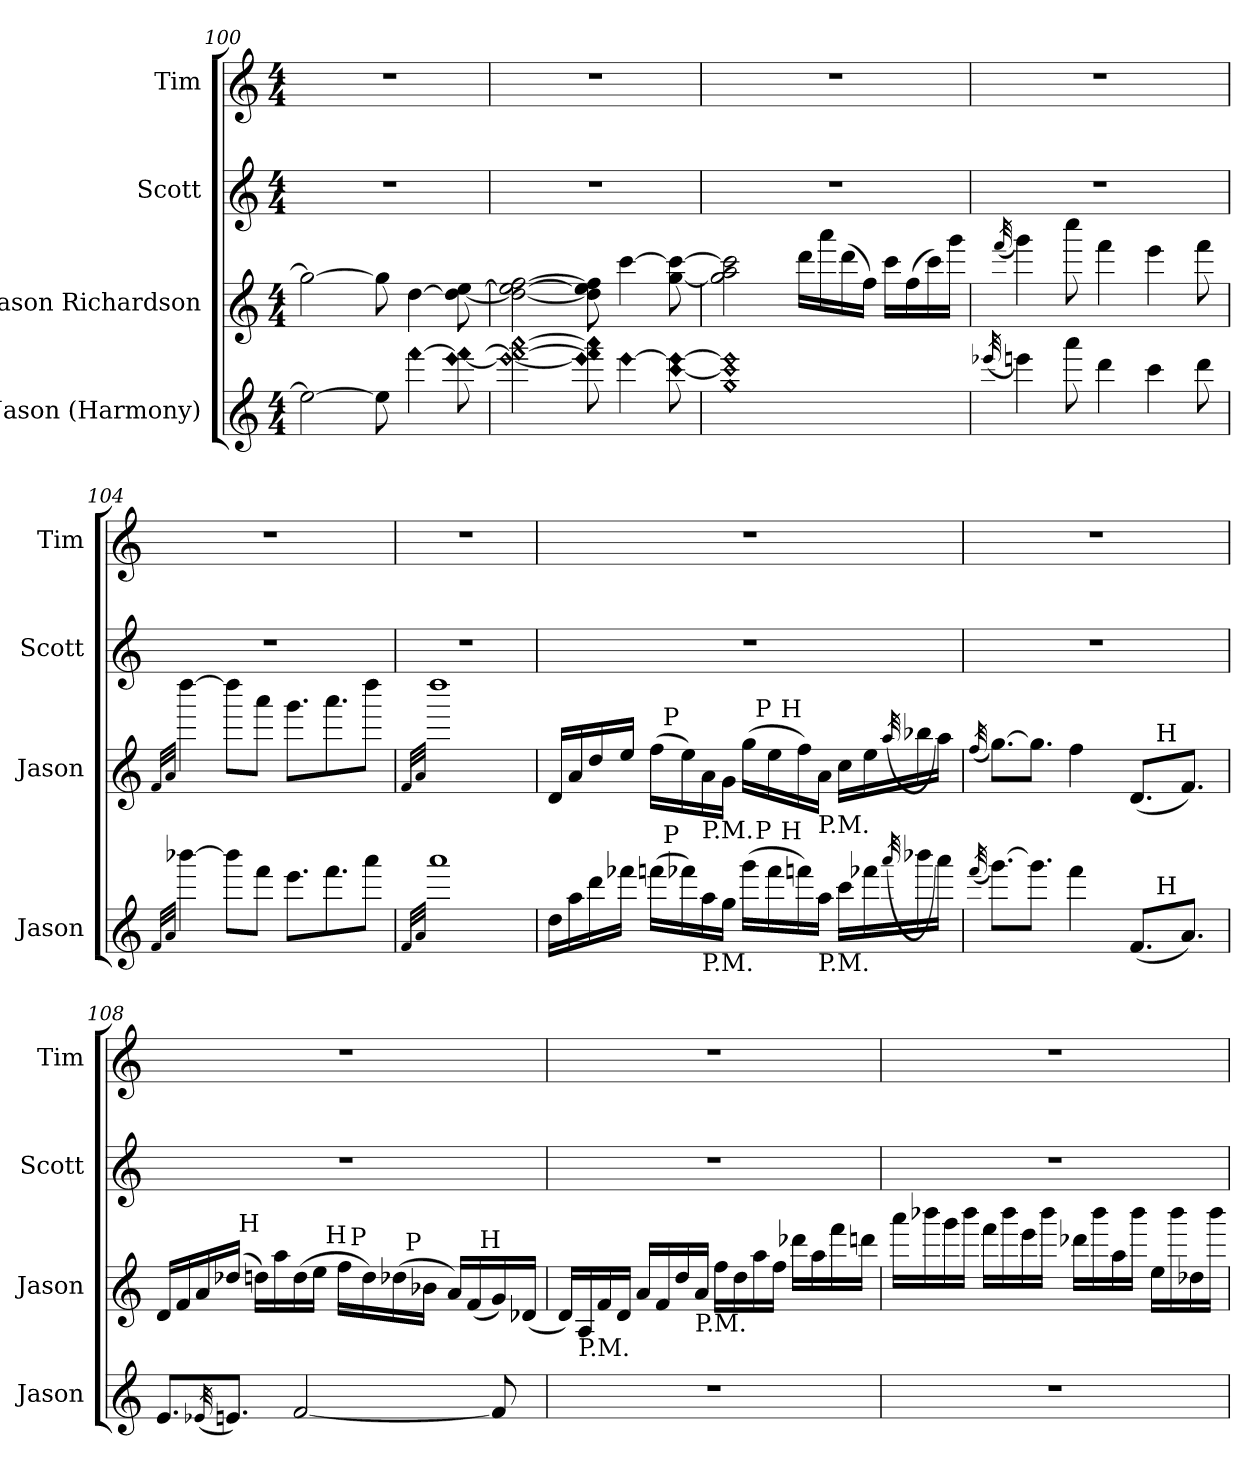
**kern	**kern	**kern	**kern
*part4	*part3	*part2	*part1
*staff4	*staff3	*staff2	*staff1
*I"Jason (Harmony)	*I"Jason Richardson	*I"Scott	*I"Tim
*I'Jason	*I'Jason	*I'Scott	*I'Tim
!!LO:PB:g=z
*clefG2	*clefG2	*clefG2	*clefG2
*ITrd7c12	*ITrd7c12	*ITrd7c12	*ITrd7c12
*k[]	*k[]	*k[]	*k[]
*C:	*C:	*C:	*C:
*M4/4	*M4/4	*M4/4	*M4/4
=100	=100	=100	=100
2e\_	2g\_	1r	1r
8e\]	8g\]	.	.
!LO:N:head=diamond	!	!	!
[4ff\	[4d\	.	.
!LO:N:n=1:head=diamond	!	!	!
!LO:N:n=2:head=diamond	!	!	!
[8ee\ 8ff\_	8d\_ [8e\	.	.
=101	=101	=101	=101
!LO:N:n=1:head=diamond	!	!	!
!LO:N:n=2:head=diamond	!	!	!
!LO:N:n=3:head=diamond	!	!	!
2ee\_ 2ff\_ [2aa\	2d\_ 2e\_ [2f\	1r	1r
!LO:N:n=1:head=diamond	!	!	!
!LO:N:n=2:head=diamond	!	!	!
!LO:N:n=3:head=diamond	!	!	!
8ee\] 8ff\] 8aa\]	8d\] 8e\] 8f\]	.	.
!LO:N:head=diamond	!	!	!
[4ee\	[4cc\	.	.
!LO:N:n=1:head=diamond	!	!	!
!LO:N:n=2:head=diamond	!	!	!
[8cc\ 8ee\_	[8g\ 8cc\_	.	.
=102	=102	=102	=102
!LO:N:n=1:head=diamond	!	!	!
!LO:N:n=2:head=diamond	!	!	!
!LO:N:n=3:head=diamond	!	!	!
1g 1cc] 1ee]	2g\] 2a\ 2cc\]	1r	1r
.	16dd\LL	.	.
.	16aa\	.	.
.	(16dd\	.	.
.	16f\JJ)	.	.
.	16cc\LL	.	.
.	(16f\	.	.
.	16cc\)	.	.
.	16gg\JJ	.	.
=103	=103	=103	=103
(32qee-X/	(32qff/	.	.
4een\)	4gg\)	1r	1r
8aa\	8ccc\	.	.
4dd\	4ff\	.	.
4cc\	4ee\	.	.
8dd\	8ff\	.	.
!!LO:LB:g=z
=104	=104	=104	=104
32qF/LL	32qF/LL	.	.
32qA/JJ	32qA/JJ	.	.
[4bb-X\	[4ddd\	1r	1r
8bb-\L]	8ddd\L]	.	.
8ff\J	8aa\J	.	.
8.ee\L	8.gg\L	.	.
8.ff\	8.aa\	.	.
8aa\J	8ddd\J	.	.
=105	=105	=105	=105
32qF/LL	32qF/LL	.	.
32qA/JJ	32qA/JJ	.	.
1aa	1ddd	1r	1r
=106	=106	=106	=106
!	!LO:TX:b:t=P.M.	!	!
!LO:TX:b:t=P.M.	!	!	!
*^	*^	*	*
*	*^	*	*^	*	*
*	*	*^	*	*	*^	*	*
16d\LL	4ryy	2ryy	2ryy	16D/LL	4ryy	2ryy	2ryy	1r	1r
16a\	.	.	.	16A/	.	.	.	.	.
16dd\	.	.	.	16d/	.	.	.	.	.
16ff-X\JJ	.	.	.	16e/JJ	.	.	.	.	.
(16ffn\LL	32ryy	.	.	(16f\LL	32ryy	.	.	.	.
!	!	!	!	!	!LO:TX:a:t=P	!	!	!	!
!	!LO:TX:a:t=P	!	!	!	!	!	!	!	!
.	2ryy	.	.	.	2ryy	.	.	.	.
16ff-X\)	.	.	.	16e\)	.	.	.	.	.
!	!	!	!	!LO:TX:b:t=P.M.	!	!	!	!	!
!LO:TX:b:t=P.M.	!	!	!	!	!	!	!	!	!
16a\	.	.	.	16A\	.	.	.	.	.
16g\JJ	.	.	.	16G\JJ	.	.	.	.	.
(16gg\LL	.	32ryy	16.ryy	(16g\LL	.	32ryy	16.ryy	.	.
!	!	!	!	!	!	!LO:TX:a:t=P	!	!	!
!	!	!LO:TX:a:t=P	!	!	!	!	!	!	!
.	.	4...ryy	.	.	.	4...ryy	.	.	.
16ff-\	.	.	.	16e\	.	.	.	.	.
!	!	!	!	!	!	!	!LO:TX:a:t=H	!	!
!	!	!	!LO:TX:a:t=H	!	!	!	!	!	!
.	.	.	4ryy	.	.	.	4ryy	.	.
16ffn\)	.	.	.	16f\)	.	.	.	.	.
!	!	!	!	!LO:TX:b:t=P.M.	!	!	!	!	!
!LO:TX:b:t=P.M.	!	!	!	!	!	!	!	!	!
16a\JJ	.	.	.	16A\JJ	.	.	.	.	.
16cc\LL	.	.	.	16c\LL	.	.	.	.	.
.	8..ryy	.	.	.	8..ryy	.	.	.	.
16ff-X\	.	.	.	16e\	.	.	.	.	.
.	.	.	8ryy	.	.	.	8ryy	.	.
(32qaa/	.	.	.	(32qa/	.	.	.	.	.
16bb-X\	.	.	.	16b-X\	.	.	.	.	.
16aa\JJ)	.	.	.	16a\JJ)	.	.	.	.	.
.	.	.	32ryy	.	.	.	32ryy	.	.
*v	*v	*v	*v	*	*	*	*	*	*
*	*v	*v	*v	*v	*	*
!!LO:PB:g=z
=107	=107	=107	=107
(32qff/	(32qf/	.	.
*^	*^	*	*
[8.gg\L)	2ryy	[8.g\L)	2ryy	1r	1r
8.gg\J]	.	8.g\J]	.	.	.
4ff\	.	4f\	.	.	.
.	8..ryy	.	8..ryy	.	.
(8.F/L	.	(8.D/L	.	.	.
!	!	!	!LO:TX:a:t=H	!	!
!	!LO:TX:a:t=H	!	!	!	!
.	4ryy	.	4ryy	.	.
8.A/J)	.	8.F/J)	.	.	.
.	32ryy	.	32ryy	.	.
=108	=108	=108	=108	=108	=108
!	!	!LO:TX:b:t=P.M.	!	!	!
*	*	*^	*^	*	*
*	*	*	*	*^	*^	*	*
*v	*v	*	*	*	*	*	*	*	*
8.E/L	16D/LL	8..ryy	4...ryy	2ryy	2ryy	2ryy	1r	1r
.	16F/	.	.	.	.	.	.	.
.	16A/	.	.	.	.	.	.	.
(32qE-X/	.	.	.	.	.	.	.	.
8.En/J)	(16d-X/JJ	.	.	.	.	.	.	.
!	!	!LO:TX:a:t=H	!	!	!	!	!	!
.	.	2ryy	.	.	.	.	.	.
.	16dn\LL)	.	.	.	.	.	.	.
.	16a\	.	.	.	.	.	.	.
[2F/	(16d\	.	.	.	.	.	.	.
.	16e\JJ	.	.	.	.	.	.	.
!	!	!	!LO:TX:a:t=H	!	!	!	!	!
.	.	.	2ryy	.	.	.	.	.
.	16f\LL	.	.	32ryy	8ryy	4ryy	.	.
!	!	!	!	!LO:TX:a:t=P	!	!	!	!
.	.	.	.	4...ryy	.	.	.	.
.	16d\)	.	.	.	.	.	.	.
.	(16d-X\	.	.	.	32ryy	.	.	.
!	!	!	!	!	!LO:TX:a:t=P	!	!	!
.	.	.	.	.	4ryy	.	.	.
.	16B-X\JJ	.	.	.	.	.	.	.
.	.	4ryy	.	.	.	.	.	.
.	16A/LL)	.	.	.	.	16.ryy	.	.
.	(16F/	.	.	.	.	.	.	.
!	!	!	!	!	!	!LO:TX:a:t=H	!	!
.	.	.	.	.	.	8ryy	.	.
8F/]	16G/)	.	.	.	.	.	.	.
.	.	.	.	.	16.ryy	.	.	.
.	(16D-X/JJ	.	.	.	.	.	.	.
.	.	32ryy	32ryy	.	.	32ryy	.	.
*	*v	*v	*v	*v	*v	*v	*	*
!!LO:LB:g=z
=109	=109	=109	=109
1r	16D/LL)	1r	1r
!	!LO:TX:b:t=P.M.	!	!
.	16AA/	.	.
.	16F/	.	.
.	16D/JJ	.	.
.	16A/LL	.	.
.	16F/	.	.
.	16d/	.	.
!	!LO:TX:b:t=P.M.	!	!
.	16A/JJ	.	.
.	16f\LL	.	.
.	16d\	.	.
.	16a\	.	.
.	16f\JJ	.	.
.	16dd-X\LL	.	.
.	16a\	.	.
.	16ff\	.	.
.	16ddn\JJ	.	.
=110	=110	=110	=110
1r	16aa\LL	1r	1r
.	16bb-X\	.	.
.	16gg\	.	.
.	16bb-\JJ	.	.
.	16ff\LL	.	.
.	16bb-\	.	.
.	16ee\	.	.
.	16bb-\JJ	.	.
.	16dd-X\LL	.	.
.	16bb-\	.	.
.	16a\	.	.
.	16bb-\JJ	.	.
.	16e\LL	.	.
.	16bb-\	.	.
.	16d-X\	.	.
.	16bb-\JJ	.	.
=	=	=	=
*-	*-	*-	*-
